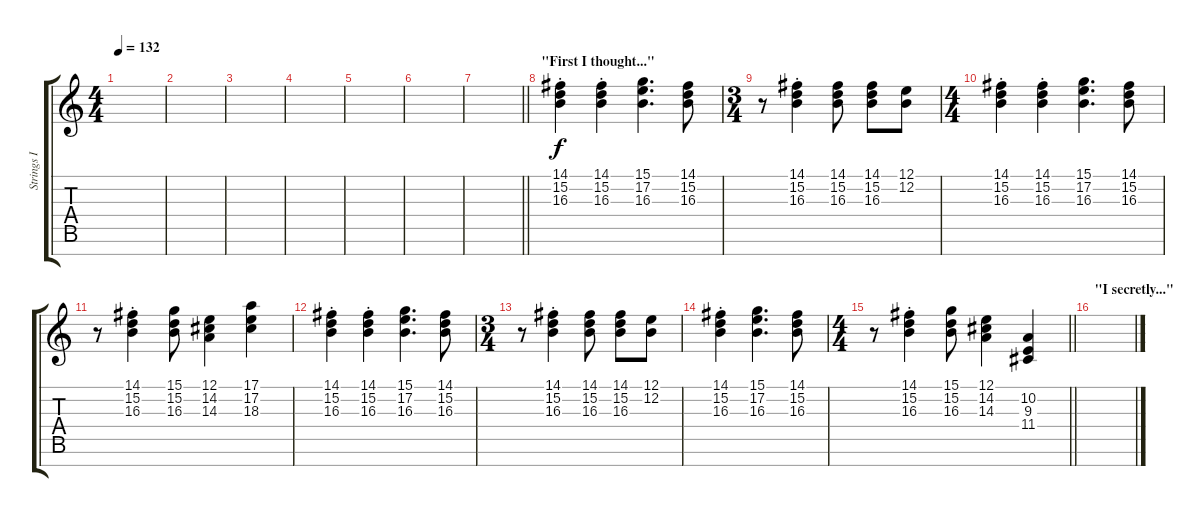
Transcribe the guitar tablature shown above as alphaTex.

\track ("Strings I" "Strings I") {instrument stringensemble1}
\staff {score tabs}
\tuning (E4 B3 G3 D3 A2 E2 B1) {hide}
\ts (4 4)
\tempo 132
\clef g2
\ks c
|
|
|
|
|
|
\barLineRight lightlight
|
\section ("" "\"First I thought...\"")
(14.1{st} 15.2{st} 16.3{st}).4{volume 11 instrument stringensemble1} (14.1{st} 15.2{st} 16.3{st}).4 (15.1 17.2 16.3).4{d} (14.1 15.2 16.3).8 |
\ts (3 4)
r.8 (14.1{st} 15.2{st} 16.3{st}).4 (14.1 15.2 16.3).8 (14.1 15.2 16.3).8 (12.1 12.2).8 |
\ts (4 4)
(14.1{st} 15.2{st} 16.3{st}).4 (14.1{st} 15.2{st} 16.3{st}).4 (15.1 17.2 16.3).4{d} (14.1 15.2 16.3).8 |
r.8 (14.1{st} 15.2{st} 16.3{st}).4 (15.1 15.2 16.3).8 (12.1 14.2 14.3).4 (17.1 17.2 18.3).4 |
(14.1{st} 15.2{st} 16.3{st}).4 (14.1{st} 15.2{st} 16.3{st}).4 (15.1 17.2 16.3).4{d} (14.1 15.2 16.3).8 |
\ts (3 4)
r.8 (14.1{st} 15.2{st} 16.3{st}).4 (14.1 15.2 16.3).8 (14.1 15.2 16.3).8 (12.1 12.2).8 |
(14.1{st} 15.2{st} 16.3{st}).4 (15.1 17.2 16.3).4{d} (14.1 15.2 16.3).8 |
\ts (4 4)
\barLineRight lightlight
r.8 (14.1{st} 15.2{st} 16.3{st}).4 (15.1 15.2 16.3).8 (12.1 14.2 14.3).4 (10.2 9.3 11.4).4 |
\section ("" "\"I secretly...\"")
